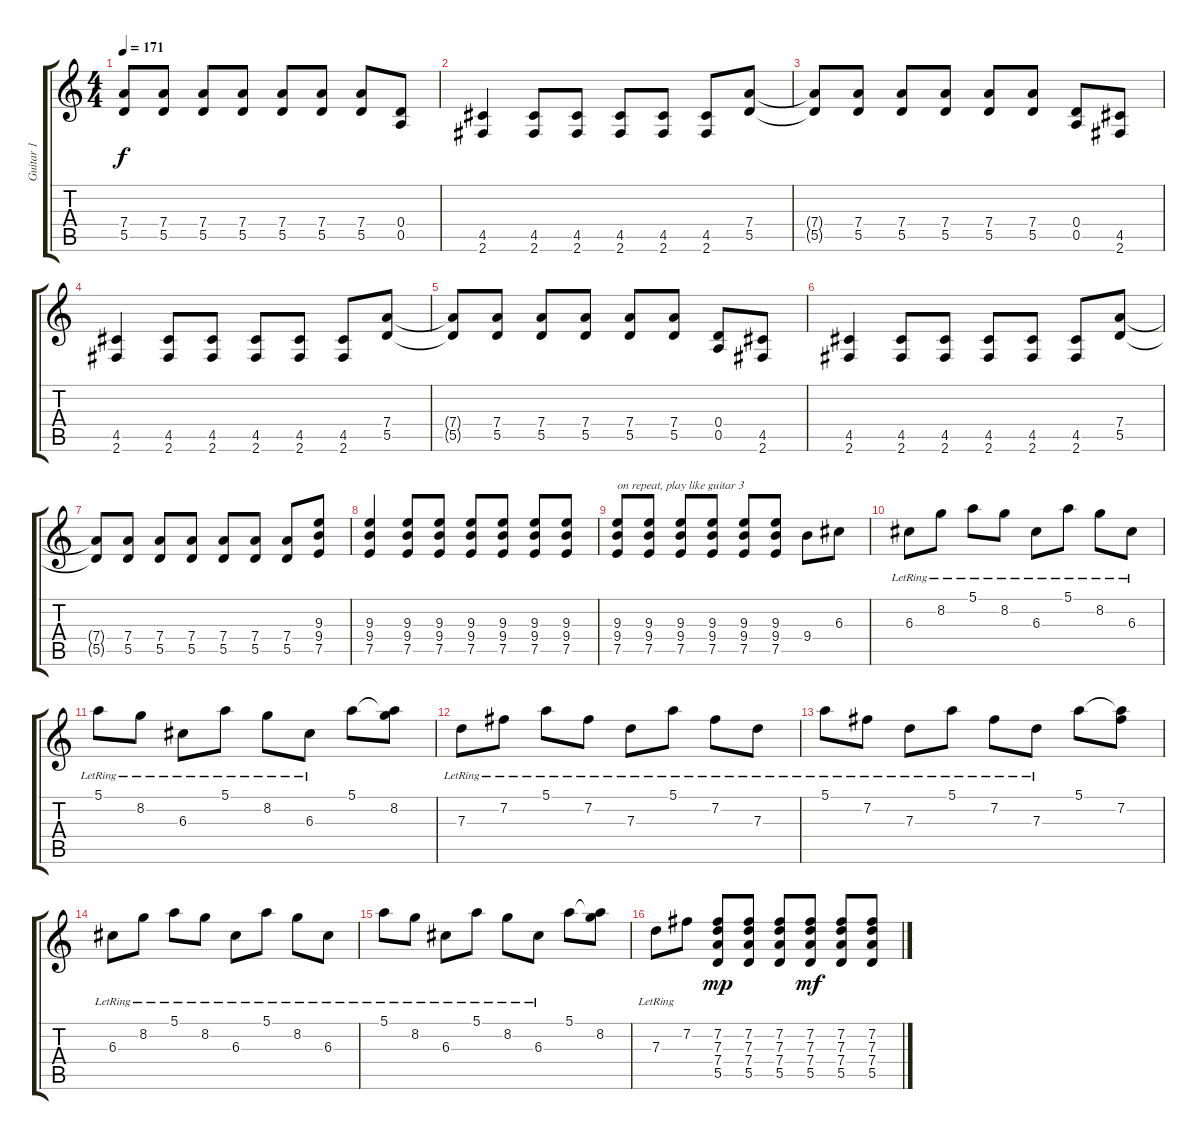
\track ("Guitar 1" "Guitar 1") {instrument overdrivenguitar}
\staff {score tabs}
\tuning (E4 B3 G3 D3 A2 E2) {hide}
\ts (4 4)
\tempo 171
\clef g2
\ks c
(7.4 5.5).8{dy f} (7.4 5.5).8 (7.4 5.5).8 (7.4 5.5).8 (7.4 5.5).8 (7.4 5.5).8 (7.4 5.5).8 (0.4 0.5).8 |
(4.5 2.6).4 (4.5 2.6).8 (4.5 2.6).8 (4.5 2.6).8 (4.5 2.6).8 (4.5 2.6).8 (7.4 5.5).8 |
(7.4{t} 5.5{t}).8 (7.4 5.5).8 (7.4 5.5).8 (7.4 5.5).8 (7.4 5.5).8 (7.4 5.5).8 (0.4 0.5).8 (4.5 2.6).8 |
(4.5 2.6).4 (4.5 2.6).8 (4.5 2.6).8 (4.5 2.6).8 (4.5 2.6).8 (4.5 2.6).8 (7.4 5.5).8 |
(7.4{t} 5.5{t}).8 (7.4 5.5).8 (7.4 5.5).8 (7.4 5.5).8 (7.4 5.5).8 (7.4 5.5).8 (0.4 0.5).8 (4.5 2.6).8 |
(4.5 2.6).4 (4.5 2.6).8 (4.5 2.6).8 (4.5 2.6).8 (4.5 2.6).8 (4.5 2.6).8 (7.4 5.5).8 |
(7.4{t} 5.5{t}).8 (7.4 5.5).8 (7.4 5.5).8 (7.4 5.5).8 (7.4 5.5).8 (7.4 5.5).8 (7.4 5.5).8 (9.3 9.4 7.5).8 |
(9.3 9.4 7.5).4 (9.3 9.4 7.5).8 (9.3 9.4 7.5).8 (9.3 9.4 7.5).8 (9.3 9.4 7.5).8 (9.3 9.4 7.5).8 (9.3 9.4 7.5).8 |
(9.3 9.4 7.5).8{txt "on repeat, play like guitar 3"} (9.3 9.4 7.5).8 (9.3 9.4 7.5).8 (9.3 9.4 7.5).8 (9.3 9.4 7.5).8 (9.3 9.4 7.5).8 9.4.8 6.3.8 |
6.3{lr}.8 8.2{lr}.8 5.1{lr}.8 8.2{lr}.8 6.3{lr}.8 5.1{lr}.8 8.2{lr}.8 6.3{lr}.8 |
5.1{lr}.8 8.2{lr}.8 6.3{lr}.8 5.1{lr}.8 8.2{lr}.8 6.3{lr}.8 5.1.8 (5.1{t} 8.2).8 |
7.3{lr}.8 7.2{lr}.8 5.1{lr}.8 7.2{lr}.8 7.3{lr}.8 5.1{lr}.8 7.2{lr}.8 7.3{lr}.8 |
5.1{lr}.8 7.2{lr}.8 7.3{lr}.8 5.1{lr}.8 7.2{lr}.8 7.3{lr}.8 5.1.8 (5.1{t} 7.2).8 |
6.3{lr}.8 8.2{lr}.8 5.1{lr}.8 8.2{lr}.8 6.3{lr}.8 5.1{lr}.8 8.2{lr}.8 6.3{lr}.8 |
5.1{lr}.8 8.2{lr}.8 6.3{lr}.8 5.1{lr}.8 8.2{lr}.8 6.3{lr}.8 5.1.8 (5.1{t} 8.2).8 |
7.3{lr}.8 7.2.8 (7.2 7.3 7.4 5.5).8{dy mp} (7.2 7.3 7.4 5.5).8 (7.2 7.3 7.4 5.5).8 (7.2 7.3 7.4 5.5).8{dy mf} (7.2 7.3 7.4 5.5).8 (7.2 7.3 7.4 5.5).8
